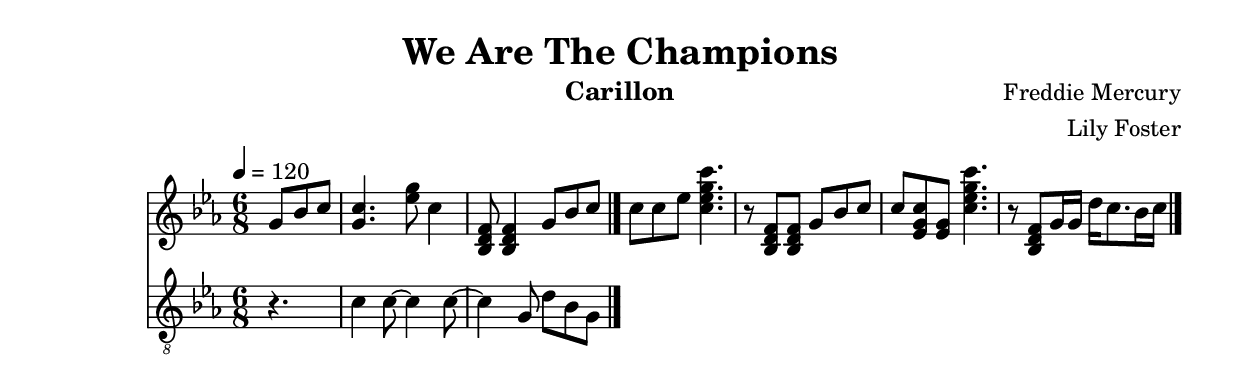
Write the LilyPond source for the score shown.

\version "2.18.2"

\header {
  title = "We Are The Champions"
  instrument = "Carillon"
  composer = "Freddie Mercury"
  arranger = "Lily Foster"
}

main_tempo = \tempo 4 = 120
main_key = \key c \minor
main_time = \time 6/8

melody = \relative c'' {
  % intro
  \partial 4. g8 bes c
  <g c>4. <ees' g>8 c4
  <bes, d f>8 <bes d f>4 g'8 bes c
  c8 c ees <c ees g c>4.
  r8 <bes, d f> <bes d f> g' bes c
  c <ees, g c> <ees g> <c' ees g c>4.
  r8 <bes, d f> g'16 g d' c8. bes16 c~

  \bar "|."
}

bass = \relative c' {
  % intro
  \partial 4. r4.
  c4 c8~ c4 c8~
  c4 g8 d' bes g

  \bar "|."
}

keys = \new Staff {
  \clef "treble"

  \main_tempo
  \main_key
  \main_time

  \melody
}

pedals = \new Staff {
  \clef "treble_8"

  \main_tempo
  \main_key
  \main_time

  \bass
}

\score {
  <<
    \keys
    \pedals
  >>

  \layout {}
}

\score {
  \unfoldRepeats
  <<
    \keys
    \pedals
  >>

  \midi {}
}
